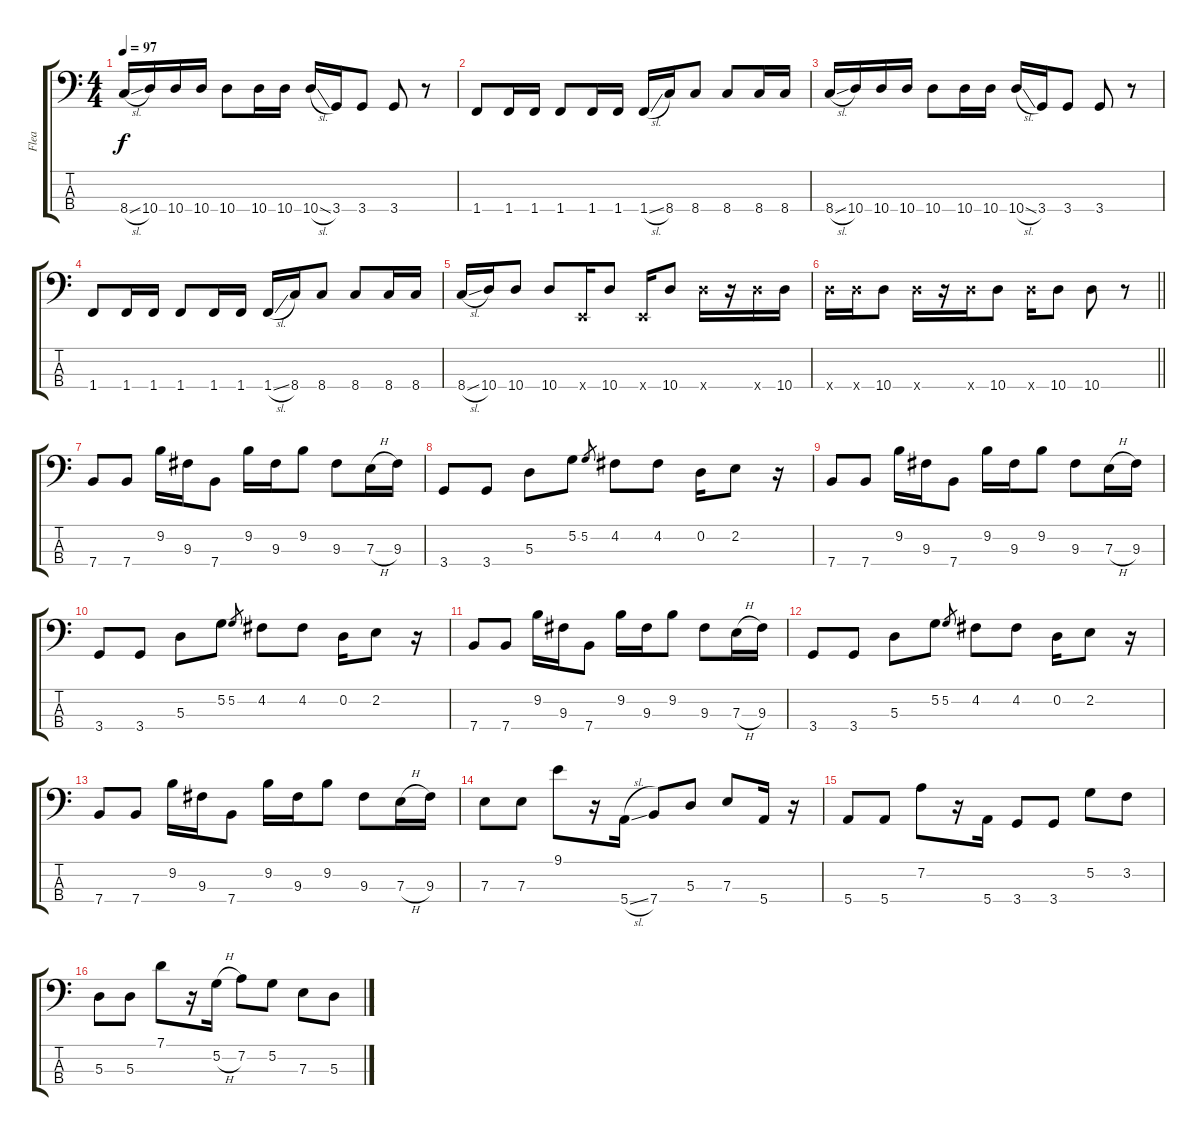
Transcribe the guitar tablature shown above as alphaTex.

\track ("Flea" "Flea") {instrument electricbassfinger}
\staff {score tabs}
\tuning (G2 D2 A1 E1) {hide}
\ts (4 4)
\tempo 97
\clef f4
\ks c
8.4{sl}.16{dy f} 10.4.16 10.4.16 10.4.16 10.4.8 10.4.16 10.4.16 10.4{sl}.16 3.4.16 3.4.8 3.4.8 r.8 |
1.4.8 1.4.16 1.4.16 1.4.8 1.4.16 1.4.16 1.4{sl}.16 8.4.16 8.4.8 8.4.8 8.4.16 8.4.16 |
8.4{sl}.16 10.4.16 10.4.16 10.4.16 10.4.8 10.4.16 10.4.16 10.4{sl}.16 3.4.16 3.4.8 3.4.8 r.8 |
1.4.8 1.4.16 1.4.16 1.4.8 1.4.16 1.4.16 1.4{sl}.16 8.4.16 8.4.8 8.4.8 8.4.16 8.4.16 |
8.4{sl}.16 10.4.16 10.4.8 10.4.8 0.4{x}.16 10.4.8 0.4{x}.16 10.4.8 10.4{x}.16 r.16 10.4{x}.16 10.4.16 |
\barLineRight lightlight
10.4{x}.16 10.4{x}.16 10.4.8 10.4{x}.16 r.16 10.4{x}.16 10.4.8 10.4{x}.16 10.4.8 10.4.8 r.8 |
7.4.8 7.4.8 9.2.16 9.3.16 7.4.8 9.2.16 9.3.16 9.2.8 9.3.8 7.3{h}.16 9.3.16 |
3.4.8 3.4.8 5.3.8 5.2.8 5.2.8{gr} 4.2.8 4.2.8 0.2.16 2.2.8 r.16 |
7.4.8 7.4.8 9.2.16 9.3.16 7.4.8 9.2.16 9.3.16 9.2.8 9.3.8 7.3{h}.16 9.3.16 |
3.4.8 3.4.8 5.3.8 5.2.8 5.2.8{gr} 4.2.8 4.2.8 0.2.16 2.2.8 r.16 |
7.4.8 7.4.8 9.2.16 9.3.16 7.4.8 9.2.16 9.3.16 9.2.8 9.3.8 7.3{h}.16 9.3.16 |
3.4.8 3.4.8 5.3.8 5.2.8 5.2.8{gr} 4.2.8 4.2.8 0.2.16 2.2.8 r.16 |
7.4.8 7.4.8 9.2.16 9.3.16 7.4.8 9.2.16 9.3.16 9.2.8 9.3.8 7.3{h}.16 9.3.16 |
7.3.8 7.3.8 9.1.8 r.16 5.4{sl}.16 7.4.8 5.3.8 7.3.8 5.4.16 r.16 |
5.4.8 5.4.8 7.2.8 r.16 5.4.16 3.4.8 3.4.8 5.2.8 3.2.8 |
5.3.8 5.3.8 7.1.8 r.16 5.2{h}.16 7.2.8 5.2.8 7.3.8 5.3.8
